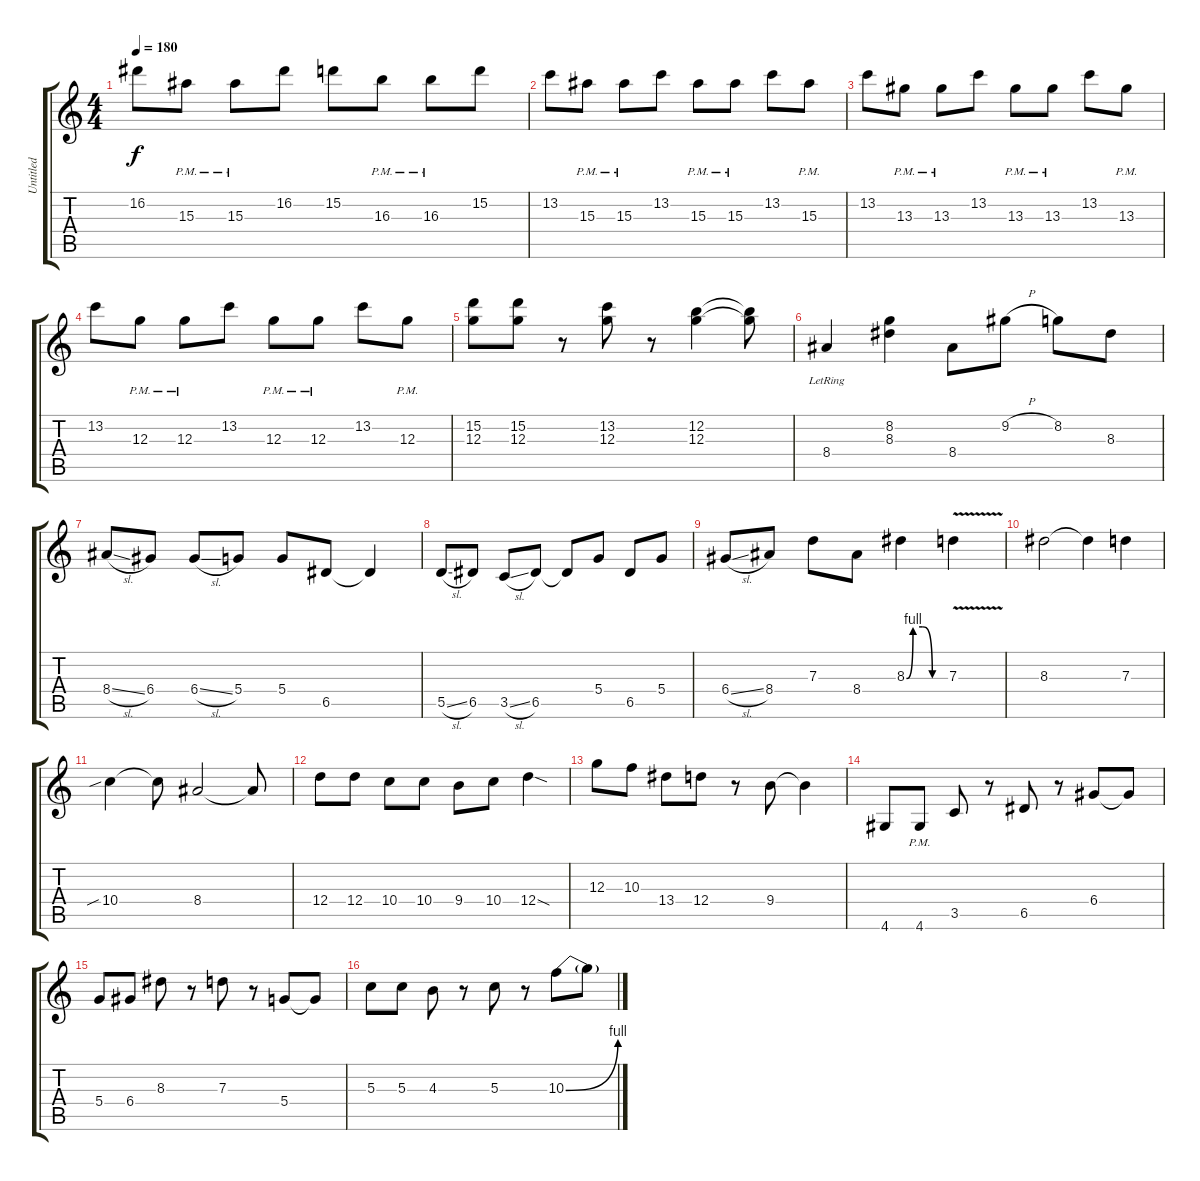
\track ("Untitled" "Untitled") {instrument distortionguitar}
\staff {score tabs}
\tuning (E4 B3 G3 D3 A2 E2) {hide}
\ts (4 4)
\tempo 180
\clef g2
\ks c
16.2.8{dy f} 15.3{pm}.8 15.3{pm}.8 16.2.8 15.2.8 16.3{pm}.8 16.3{pm}.8 15.2.8 |
13.2.8 15.3{pm}.8 15.3{pm}.8 13.2.8 15.3{pm}.8 15.3{pm}.8 13.2.8 15.3{pm}.8 |
13.2.8 13.3{pm}.8 13.3{pm}.8 13.2.8 13.3{pm}.8 13.3{pm}.8 13.2.8 13.3{pm}.8 |
13.2.8 12.3{pm}.8 12.3{pm}.8 13.2.8 12.3{pm}.8 12.3{pm}.8 13.2.8 12.3{pm}.8 |
(15.2 12.3).8 (15.2 12.3).8 r.8 (13.2 12.3).8 r.8 (12.2 12.3).4 (12.2{t} 12.3{t}).8 |
8.4{lr}.4 (8.2 8.3).4 8.4.8 9.2{h}.8 8.2.8 8.3.8 |
8.4{sl}.8 6.4.8 6.4{sl}.8 5.4.8 5.4.8 6.5.8 6.5{t}.4 |
5.5{sl}.8 6.5.8 3.5{sl}.8 6.5.8 6.5{t}.8 5.4.8 6.5.8 5.4.8 |
6.4{sl}.8 8.4.8 7.3.8 8.4.8 8.3{be (custom 0 0 10 4 25 4 40 0 60 0)}.4 7.3{v}.4 |
8.3.2 8.3{t}.4 7.3.4 |
10.4{sib}.4 10.4{t}.8 8.4.2 8.4{t}.8 |
12.4.8 12.4.8 10.4.8 10.4.8 9.4.8 10.4.8 12.4{sod}.4 |
12.3.8 10.3.8 13.4.8 12.4.8 r.8 9.4.8 9.4{t}.4 |
4.6.8 4.6{pm}.8 3.5.8 r.8 6.5.8 r.8 6.4.8 6.4{t}.8 |
5.4.8 6.4.8 8.3.8 r.8 7.3.8 r.8 5.4.8 5.4{t}.8 |
5.3.8 5.3.8 4.3.8 r.8 5.3.8 r.8 10.3{be (bend 0 0 60 4)}.8 10.3{t}.8
